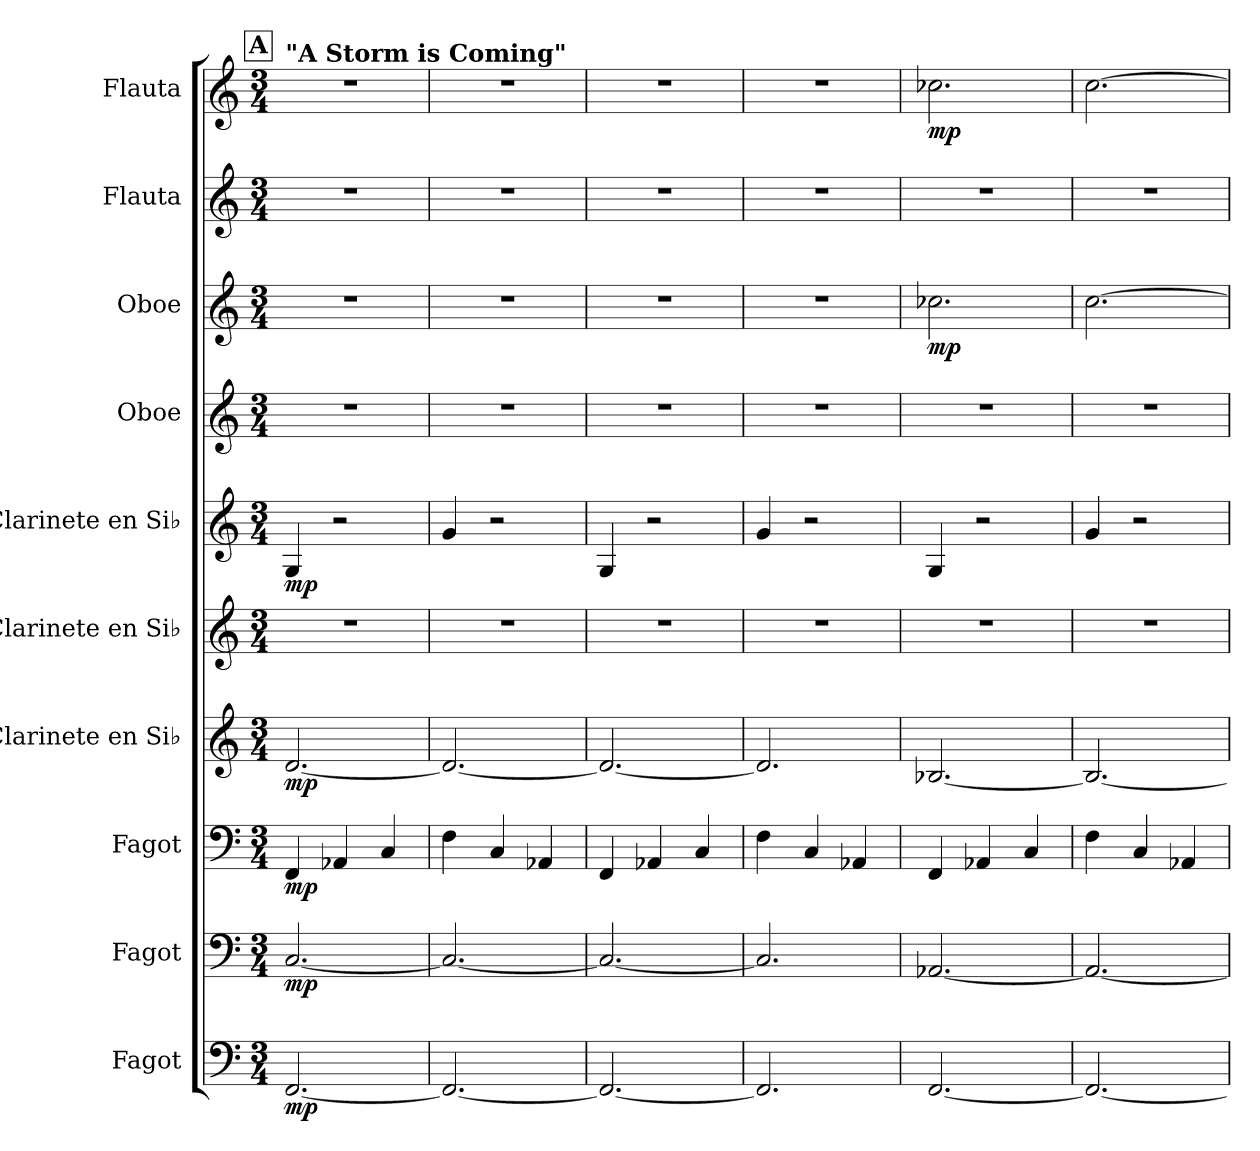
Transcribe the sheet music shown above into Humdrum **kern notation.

**kern	**dynam	**kern	**dynam	**kern	**dynam	**kern	**dynam	**kern	**kern	**dynam	**kern	**kern	**dynam	**kern	**kern	**dynam
*part10	*part10	*part9	*part9	*part8	*part8	*part7	*part7	*part6	*part5	*part5	*part4	*part3	*part3	*part2	*part1	*part1
*staff10	*staff10	*staff9	*staff9	*staff8	*staff8	*staff7	*staff7	*staff6	*staff5	*staff5	*staff4	*staff3	*staff3	*staff2	*staff1	*staff1
*I"Fagot	*	*I"Fagot	*	*I"Fagot	*	*I"Clarinete en Si♭	*	*I"Clarinete en Si♭	*I"Clarinete en Si♭	*	*I"Oboe	*I"Oboe	*	*I"Flauta	*I"Flauta	*
*I'Fag.	*	*I'Fag.	*	*I'Fag.	*	*I'Cl. Si♭	*	*I'Cl. Si♭	*I'Cl. Si♭	*	*I'Ob.	*I'Ob.	*	*I'Fl.	*I'Fl.	*
*clefF4	*	*clefF4	*	*clefF4	*	*clefG2	*	*clefG2	*clefG2	*	*clefG2	*clefG2	*	*clefG2	*clefG2	*
*	*	*	*	*	*	*ITrd1c2	*	*ITrd1c2	*ITrd1c2	*	*	*	*	*	*	*
*k[]	*	*k[]	*	*k[]	*	*k[b-e-]	*	*k[b-e-]	*k[b-e-]	*	*k[]	*k[]	*	*k[]	*k[]	*
*M3/4	*	*M3/4	*	*M3/4	*	*M3/4	*	*M3/4	*M3/4	*	*M3/4	*M3/4	*	*M3/4	*M3/4	*
*MM120	*	*MM120	*	*MM120	*	*MM120	*	*MM120	*MM120	*	*MM120	*MM120	*	*MM120	*MM120	*
!!LO:REH:place=s1:a:B:fs=14:t=A
=1	=1	=1	=1	=1	=1	=1	=1	=1	=1	=1	=1	=1	=1	=1	=1	=1
!	!	!	!	!	!	!	!	!	!	!	!	!	!	!	!LO:TX:a:B:t="A Storm is Coming"	!
!	!LO:DY:b	!	!LO:DY:b	!	!LO:DY:b	!	!LO:DY:b	!	!	!LO:DY:b	!	!	!	!	!	!
[2.FF/	mp	[2.C/	mp	4FF/	mp	[2.c/	mp	2.r	4F/	mp	2.r	2.r	.	2.r	2.r	.
.	.	.	.	4AA-X/	.	.	.	.	2r	.	.	.	.	.	.	.
.	.	.	.	4C/	.	.	.	.	.	.	.	.	.	.	.	.
=2	=2	=2	=2	=2	=2	=2	=2	=2	=2	=2	=2	=2	=2	=2	=2	=2
2.FF/_	.	2.C/_	.	4F\	.	2.c/_	.	2.r	4f/	.	2.r	2.r	.	2.r	2.r	.
.	.	.	.	4C/	.	.	.	.	2r	.	.	.	.	.	.	.
.	.	.	.	4AA-X/	.	.	.	.	.	.	.	.	.	.	.	.
=3	=3	=3	=3	=3	=3	=3	=3	=3	=3	=3	=3	=3	=3	=3	=3	=3
2.FF/_	.	2.C/_	.	4FF/	.	2.c/_	.	2.r	4F/	.	2.r	2.r	.	2.r	2.r	.
.	.	.	.	4AA-X/	.	.	.	.	2r	.	.	.	.	.	.	.
.	.	.	.	4C/	.	.	.	.	.	.	.	.	.	.	.	.
=4	=4	=4	=4	=4	=4	=4	=4	=4	=4	=4	=4	=4	=4	=4	=4	=4
2.FF/]	.	2.C/]	.	4F\	.	2.c/]	.	2.r	4f/	.	2.r	2.r	.	2.r	2.r	.
.	.	.	.	4C/	.	.	.	.	2r	.	.	.	.	.	.	.
.	.	.	.	4AA-X/	.	.	.	.	.	.	.	.	.	.	.	.
=5	=5	=5	=5	=5	=5	=5	=5	=5	=5	=5	=5	=5	=5	=5	=5	=5
!	!	!	!	!	!	!	!	!	!	!	!	!	!LO:DY:b	!	!	!LO:DY:b
[2.FF/	.	[2.AA-X/	.	4FF/	.	[2.A-X/	.	2.r	4F/	.	2.r	2.cc-X\	mp	2.r	2.cc-X\	mp
.	.	.	.	4AA-X/	.	.	.	.	2r	.	.	.	.	.	.	.
.	.	.	.	4C/	.	.	.	.	.	.	.	.	.	.	.	.
=6	=6	=6	=6	=6	=6	=6	=6	=6	=6	=6	=6	=6	=6	=6	=6	=6
2.FF/_	.	2.AA-/_	.	4F\	.	2.A-/_	.	2.r	4f/	.	2.r	[2.cc\	.	2.r	[2.cc\	.
.	.	.	.	4C/	.	.	.	.	2r	.	.	.	.	.	.	.
.	.	.	.	4AA-X/	.	.	.	.	.	.	.	.	.	.	.	.
=	=	=	=	=	=	=	=	=	=	=	=	=	=	=	=	=
*-	*-	*-	*-	*-	*-	*-	*-	*-	*-	*-	*-	*-	*-	*-	*-	*-
